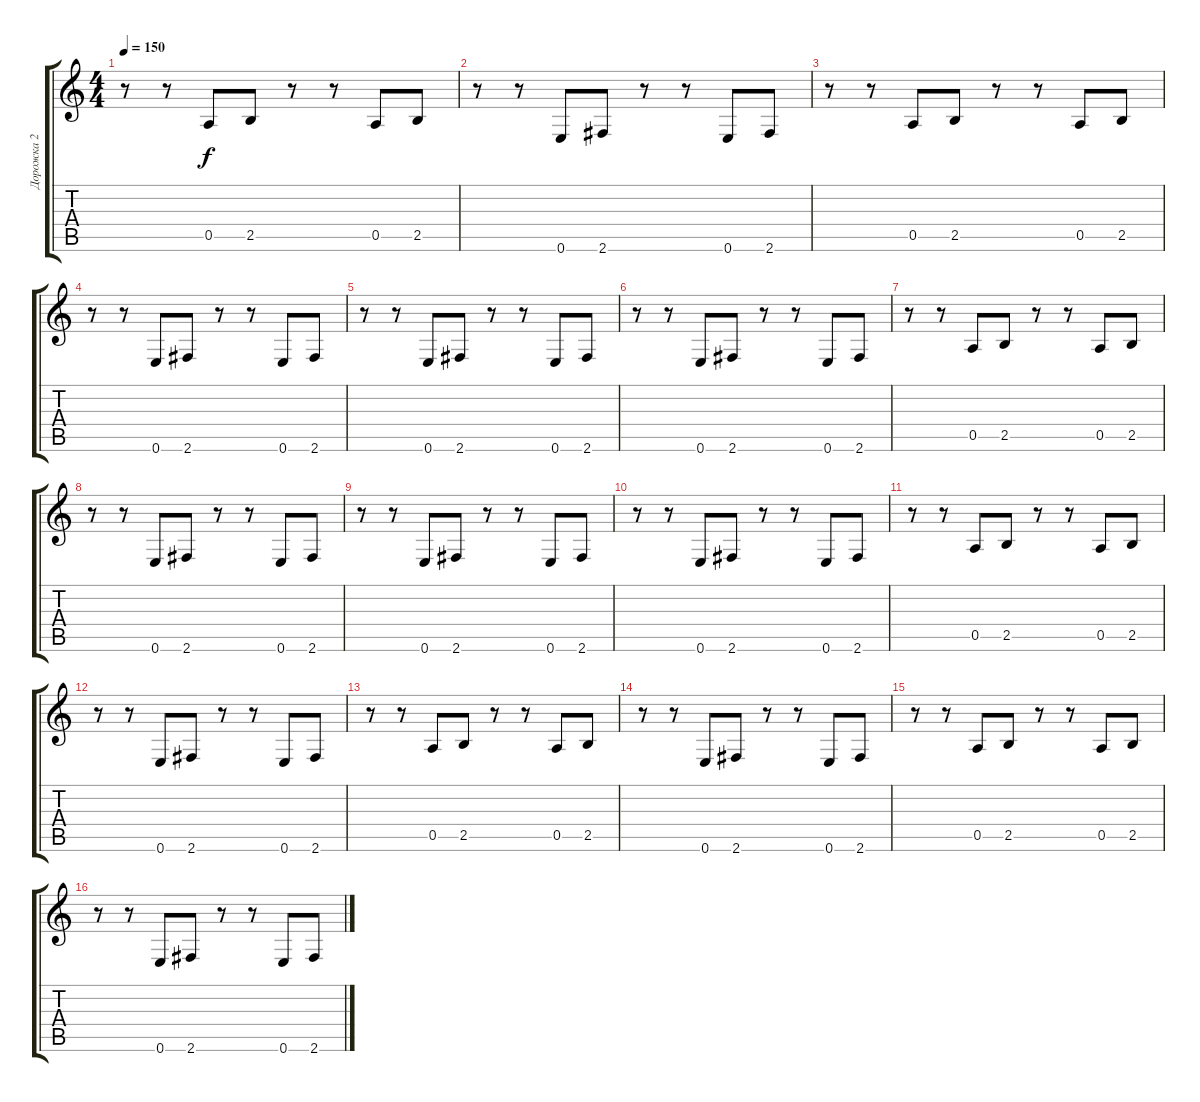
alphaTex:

\track ("Дорожка 2" "Дорожка 2") {instrument synthbass1}
\staff {score tabs}
\tuning (E4 B3 G3 D3 A2 E2) {hide}
\ts (4 4)
\tempo 150
\clef g2
\ks c
r.8{dy f} r.8 0.5.8 2.5.8 r.8 r.8 0.5.8 2.5.8 |
r.8 r.8 0.6.8 2.6.8 r.8 r.8 0.6.8 2.6.8 |
r.8 r.8 0.5.8 2.5.8 r.8 r.8 0.5.8 2.5.8 |
r.8 r.8 0.6.8 2.6.8 r.8 r.8 0.6.8 2.6.8 |
r.8 r.8 0.6.8 2.6.8 r.8 r.8 0.6.8 2.6.8 |
r.8 r.8 0.6.8 2.6.8 r.8 r.8 0.6.8 2.6.8 |
r.8 r.8 0.5.8 2.5.8 r.8 r.8 0.5.8 2.5.8 |
r.8 r.8 0.6.8 2.6.8 r.8 r.8 0.6.8 2.6.8 |
r.8 r.8 0.6.8 2.6.8 r.8 r.8 0.6.8 2.6.8 |
r.8 r.8 0.6.8 2.6.8 r.8 r.8 0.6.8 2.6.8 |
r.8 r.8 0.5.8 2.5.8 r.8 r.8 0.5.8 2.5.8 |
r.8 r.8 0.6.8 2.6.8 r.8 r.8 0.6.8 2.6.8 |
r.8 r.8 0.5.8 2.5.8 r.8 r.8 0.5.8 2.5.8 |
r.8 r.8 0.6.8 2.6.8 r.8 r.8 0.6.8 2.6.8 |
r.8 r.8 0.5.8 2.5.8 r.8 r.8 0.5.8 2.5.8 |
r.8 r.8 0.6.8 2.6.8 r.8 r.8 0.6.8 2.6.8
